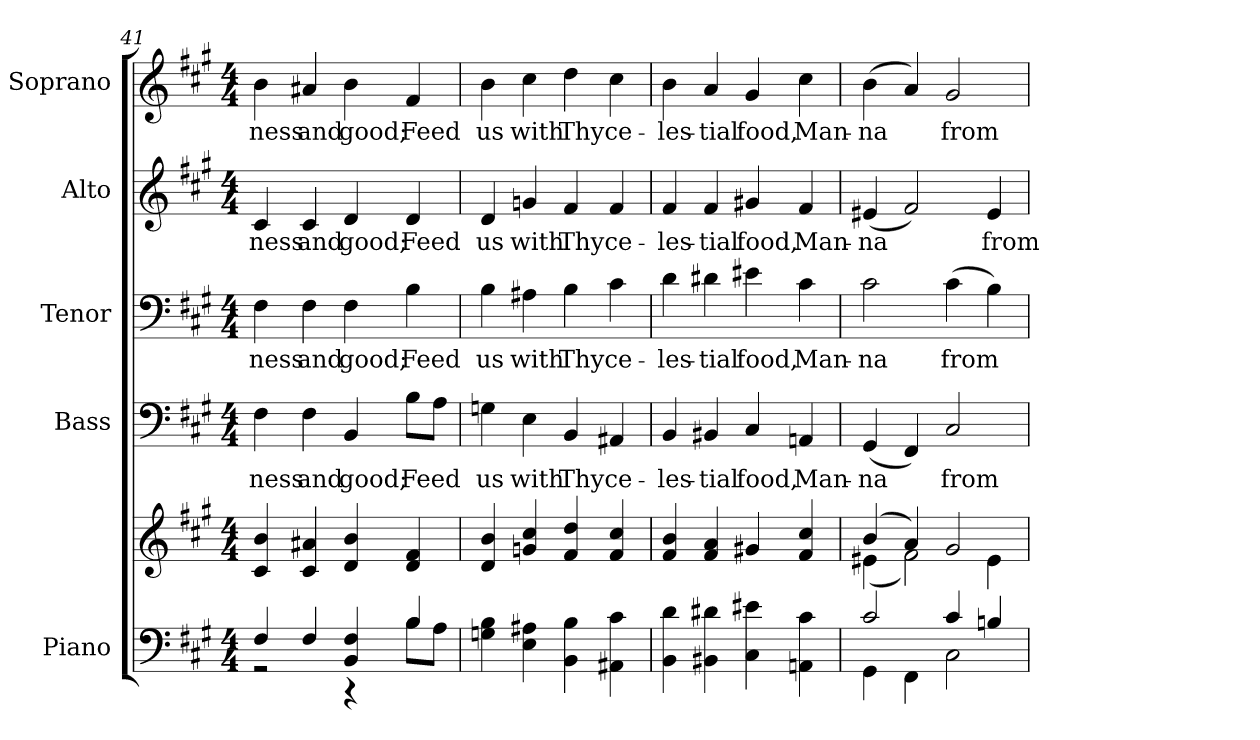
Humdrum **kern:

**kern	**kern	**kern	**text	**kern	**text	**kern	**text	**kern	**text
*part5	*part5	*part4	*part4	*part3	*part3	*part2	*part2	*part1	*part1
*staff6	*staff5	*staff4	*staff4	*staff3	*staff3	*staff2	*staff2	*staff1	*staff1
*I"Piano	*	*I"Bass	*	*I"Tenor	*	*I"Alto	*	*I"Soprano	*
*I'Pno.	*	*I'B.	*	*I'T.	*	*I'A.	*	*I'S.	*
*clefF4	*clefG2	*clefF4	*	*clefF4	*	*clefG2	*	*clefG2	*
*k[f#c#g#]	*k[f#c#g#]	*k[f#c#g#]	*	*k[f#c#g#]	*	*k[f#c#g#]	*	*k[f#c#g#]	*
*A:	*A:	*A:	*	*A:	*	*A:	*	*A:	*
*M4/4	*M4/4	*M4/4	*	*M4/4	*	*M4/4	*	*M4/4	*
=41	=41	=41	=41	=41	=41	=41	=41	=41	=41
*^	*	*	*	*	*	*	*	*	*
!	!	!	!	!LO:LY:b:color=#000000	!	!	!	!	!	!
!	!	!	!	!	!	!LO:LY:b:color=#000000	!	!	!	!
!	!	!	!	!	!	!	!	!LO:LY:b:color=#000000	!	!
!	!	!	!	!	!	!	!	!	!	!LO:LY:b:color=#000000
4F#i/	2r	4c#i/ 4bi	4F#i\	-ness	4F#i\	-ness	4c#i/	-ness	4bi\	-ness
!	!	!	!	!LO:LY:b:color=#000000	!	!	!	!	!	!
!	!	!	!	!	!	!LO:LY:b:color=#000000	!	!	!	!
!	!	!	!	!	!	!	!	!LO:LY:b:color=#000000	!	!
!	!	!	!	!	!	!	!	!	!	!LO:LY:b:color=#000000
4F#i/	.	4c#i/ 4a#Xi	4F#i\	and	4F#i\	and	4c#i/	and	4a#Xi/	and
!	!	!	!	!LO:LY:b:color=#000000	!	!	!	!	!	!
!	!	!	!	!	!	!LO:LY:b:color=#000000	!	!	!	!
!	!	!	!	!	!	!	!	!LO:LY:b:color=#000000	!	!
!	!	!	!	!	!	!	!	!	!	!LO:LY:b:color=#000000
4BBi/ 4F#i	4r	4di/ 4bi	4BBi/	good;	4F#i\	good;	4di/	good;	4bi\	good;
!	!	!	!	!LO:LY:b:color=#000000	!	!	!	!	!	!
!	!	!	!	!	!	!LO:LY:b:color=#000000	!	!	!	!
!	!	!	!	!	!	!	!	!LO:LY:b:color=#000000	!	!
!	!	!	!	!	!	!	!	!	!	!LO:LY:b:color=#000000
4Bi/	8Bi\L	4di/ 4f#i	8Bi\L	Feed	4Bi\	Feed	4di/	Feed	4f#i/	Feed
.	8Ai\J	.	8Ai\J	.	.	.	.	.	.	.
*v	*v	*	*	*	*	*	*	*	*	*
!!LO:PB:g=z
=42	=42	=42	=42	=42	=42	=42	=42	=42	=42
*^	*	*	*	*	*	*	*	*	*
!	!	!	!	!LO:LY:b:color=#000000	!	!	!	!	!	!
*v	*v	*	*	*	*	*	*	*	*	*
*^	*	*	*	*	*	*	*	*	*
!	!	!	!	!	!	!LO:LY:b:color=#000000	!	!	!	!
*v	*v	*	*	*	*	*	*	*	*	*
*^	*	*	*	*	*	*	*	*	*
!	!	!	!	!	!	!	!	!LO:LY:b:color=#000000	!	!
*v	*v	*	*	*	*	*	*	*	*	*
*^	*	*	*	*	*	*	*	*	*
!	!	!	!	!	!	!	!	!	!	!LO:LY:b:color=#000000
*v	*v	*	*	*	*	*	*	*	*	*
4Gni\ 4Bi	4di/ 4bi	4Gni\	us	4Bi\	us	4di/	us	4bi\	us
!	!	!	!LO:LY:b:color=#000000	!	!	!	!	!	!
!	!	!	!	!	!LO:LY:b:color=#000000	!	!	!	!
!	!	!	!	!	!	!	!LO:LY:b:color=#000000	!	!
!	!	!	!	!	!	!	!	!	!LO:LY:b:color=#000000
4Ei\ 4A#Xi	4gni/ 4cc#i	4Ei\	with	4A#Xi\	with	4gni/	with	4cc#i\	with
!	!	!	!LO:LY:b:color=#000000	!	!	!	!	!	!
!	!	!	!	!	!LO:LY:b:color=#000000	!	!	!	!
!	!	!	!	!	!	!	!LO:LY:b:color=#000000	!	!
!	!	!	!	!	!	!	!	!	!LO:LY:b:color=#000000
4BBi\ 4Bi	4f#i/ 4ddi	4BBi/	Thy	4Bi\	Thy	4f#i/	Thy	4ddi\	Thy
!	!	!	!LO:LY:b:color=#000000	!	!	!	!	!	!
!	!	!	!	!	!LO:LY:b:color=#000000	!	!	!	!
!	!	!	!	!	!	!	!LO:LY:b:color=#000000	!	!
!	!	!	!	!	!	!	!	!	!LO:LY:b:color=#000000
4AA#Xi\ 4c#i	4f#i/ 4cc#i	4AA#Xi/	ce-	4c#i\	ce-	4f#i/	ce-	4cc#i\	ce-
=43	=43	=43	=43	=43	=43	=43	=43	=43	=43
!	!	!	!LO:LY:b:color=#000000	!	!	!	!	!	!
!	!	!	!	!	!LO:LY:b:color=#000000	!	!	!	!
!	!	!	!	!	!	!	!LO:LY:b:color=#000000	!	!
!	!	!	!	!	!	!	!	!	!LO:LY:b:color=#000000
4BBi\ 4di	4f#i/ 4bi	4BBi/	-les-	4di\	-les-	4f#i/	-les-	4bi\	-les-
!	!	!	!LO:LY:b:color=#000000	!	!	!	!	!	!
!	!	!	!	!	!LO:LY:b:color=#000000	!	!	!	!
!	!	!	!	!	!	!	!LO:LY:b:color=#000000	!	!
!	!	!	!	!	!	!	!	!	!LO:LY:b:color=#000000
4BB#Xi\ 4d#Xi	4f#i/ 4ai	4BB#Xi/	-tial	4d#Xi\	-tial	4f#i/	-tial	4ai/	-tial
!	!	!	!LO:LY:b:color=#000000	!	!	!	!	!	!
!	!	!	!	!	!LO:LY:b:color=#000000	!	!	!	!
!	!	!	!	!	!	!	!LO:LY:b:color=#000000	!	!
!	!	!	!	!	!	!	!	!	!LO:LY:b:color=#000000
4C#i\ 4e#Xi	4g#Xi/	4C#i/	food,	4e#Xi\	food,	4g#Xi/	food,	4g#i/	food,
!	!	!	!LO:LY:b:color=#000000	!	!	!	!	!	!
!	!	!	!	!	!LO:LY:b:color=#000000	!	!	!	!
!	!	!	!	!	!	!	!LO:LY:b:color=#000000	!	!
!	!	!	!	!	!	!	!	!	!LO:LY:b:color=#000000
4AAni\ 4c#i	4f#i/ 4cc#i	4AAni/	Man-	4c#i\	Man-	4f#i/	Man-	4cc#i\	Man-
!!LO:PB:g=z
=44	=44	=44	=44	=44	=44	=44	=44	=44	=44
*^	*^	*	*	*	*	*	*	*	*
!	!	!	!	!	!LO:LY:b:color=#000000	!	!	!	!	!	!
!	!	!	!	!	!	!	!LO:LY:b:color=#000000	!	!	!	!
!	!	!	!	!	!	!	!	!	!LO:LY:b:color=#000000	!	!
!	!	!	!	!	!	!	!	!	!	!	!LO:LY:b:color=#000000
2c#i/	4GG#i\	(4bi/	(4e#Xi\	(4GG#i/	-na	2c#i\	-na	(4e#Xi/	-na	(4bi\	-na
.	4FF#i\	4ai/)	2f#i\)	4FF#i/)	.	.	.	2f#i/)	.	4ai/)	.
!	!	!	!	!	!LO:LY:b:color=#000000	!	!	!	!	!	!
!	!	!	!	!	!	!	!LO:LY:b:color=#000000	!	!	!	!
!	!	!	!	!	!	!	!	!	!	!	!LO:LY:b:color=#000000
4c#i/	2C#i\	2g#i/	.	2C#i/	from	(4c#i\	from	.	.	2g#i/	from
!	!	!	!	!	!	!	!	!	!LO:LY:b:color=#000000	!	!
4Bni/	.	.	4e#i\	.	.	4Bi\)	.	4e#i/	from	.	.
*v	*v	*	*	*	*	*	*	*	*	*	*
*	*v	*v	*	*	*	*	*	*	*	*
=	=	=	=	=	=	=	=	=	=
*-	*-	*-	*-	*-	*-	*-	*-	*-	*-
